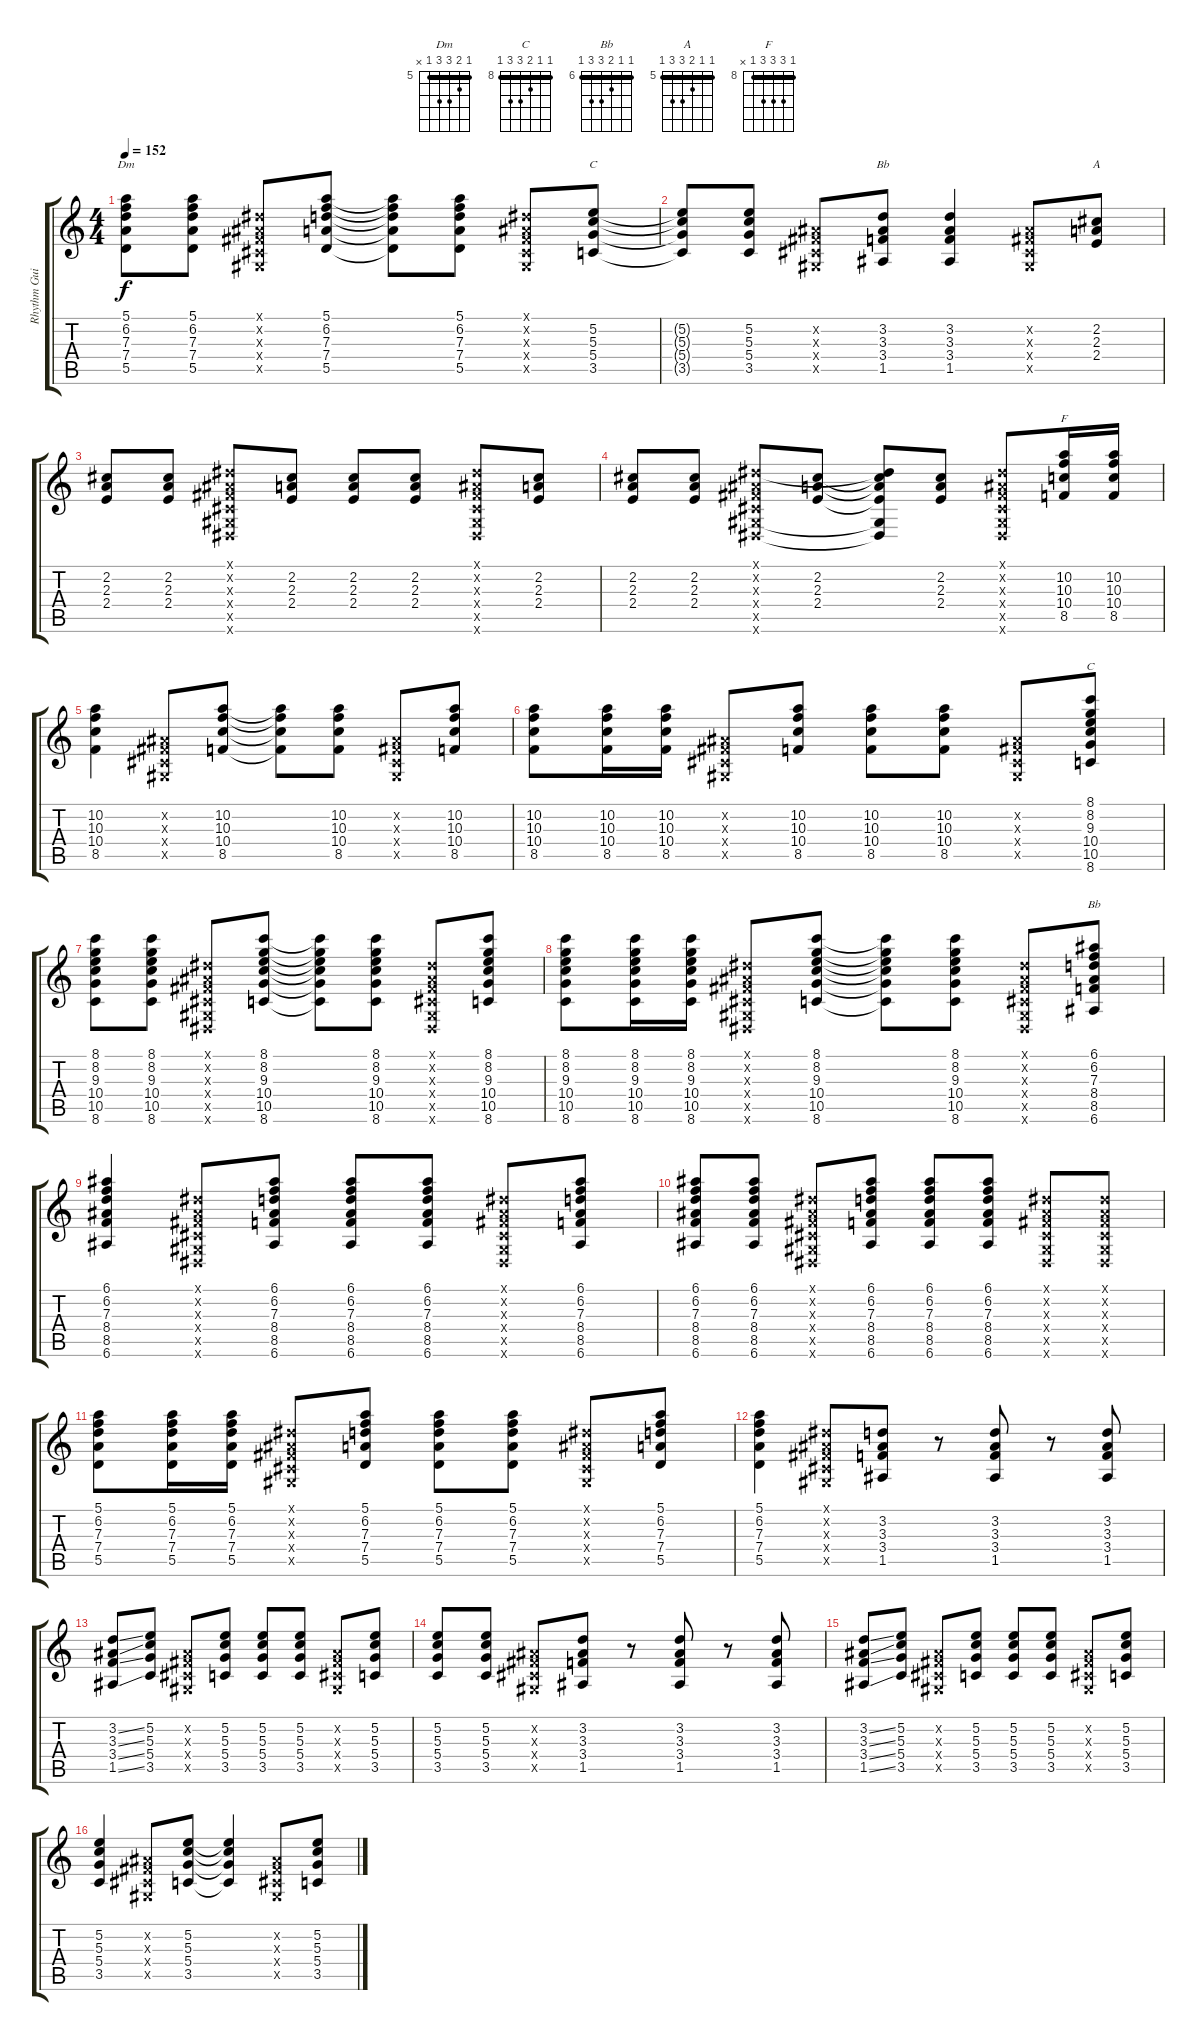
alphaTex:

\track ("Rhythm Guitar" "Rhythm Gui") {instrument electricguitarjazz}
\staff {score tabs}
\tuning (E4 B3 G3 D3 A2 E2) {hide}
\chord ("Dm" 5 6 7 7 5 x) {firstfret 5 barre 5}
\chord ("C" 3 5 5 5 3 x) {barre 3}
\chord ("Bb" 1 3 3 3 1 x) {barre 1}
\chord ("A" 5 5 6 7 7 5) {firstfret 5 barre 5}
\chord ("F" 8 10 10 10 8 x) {firstfret 8 barre 8}
\chord ("C" 8 8 9 10 10 8) {firstfret 8 barre 8}
\chord ("Bb" 6 6 7 8 8 6) {firstfret 6 barre 6}
\ts (4 4)
\tempo 152
\clef g2
\ks c
(5.1 6.2 7.3 7.4 5.5).8{ch "Dm" dy f} (5.1 6.2 7.3 7.4 5.5).8 (-1.1{x} -1.2{x} -1.3{x} -1.4{x} -1.5{x}).8 (5.1 6.2 7.3 7.4 5.5).8 (5.1{t} 6.2{t} 7.3{t} 7.4{t} 5.5{t}).8 (5.1 6.2 7.3 7.4 5.5).8 (-1.1{x} -1.2{x} -1.3{x} -1.4{x} -1.5{x}).8 (5.2 5.3 5.4 3.5).8{ch "C"} |
(5.2{t} 5.3{t} 5.4{t} 3.5{t}).8 (5.2 5.3 5.4 3.5).8 (-1.2{x} -1.3{x} -1.4{x} -1.5{x}).8 (3.2 3.3 3.4 1.5).8{ch "Bb"} (3.2 3.3 3.4 1.5).4 (-1.2{x} -1.3{x} -1.4{x} -1.5{x}).8 (2.2 2.3 2.4).8{ch "A"} |
(2.2 2.3 2.4).8 (2.2 2.3 2.4).8 (-1.1{x} -1.2{x} -1.3{x} -1.4{x} -1.5{x} -1.6{x}).8 (2.2 2.3 2.4).8 (2.2 2.3 2.4).8 (2.2 2.3 2.4).8 (-1.1{x} -1.2{x} -1.3{x} -1.4{x} -1.5{x} -1.6{x}).8 (2.2 2.3 2.4).8 |
(2.2 2.3 2.4).8 (2.2 2.3 2.4).8 (-1.1{x} -1.2{x} -1.3{x} -1.4{x} -1.5{x} -1.6{x}).8 (2.2 2.3 2.4).8 (-1.1{t} 2.2{t} 2.3{t} 2.4{t} -1.5{t} -1.6{t}).8 (2.2 2.3 2.4).8 (-1.1{x} -1.2{x} -1.3{x} -1.4{x} -1.5{x} -1.6{x}).8 (10.2 10.3 10.4 8.5).16{ch "F"} (10.2 10.3 10.4 8.5).16 |
(10.2 10.3 10.4 8.5).4 (-1.2{x} -1.3{x} -1.4{x} -1.5{x}).8 (10.2 10.3 10.4 8.5).8 (10.2{t} 10.3{t} 10.4{t} 8.5{t}).8 (10.2 10.3 10.4 8.5).8 (-1.2{x} -1.3{x} -1.4{x} -1.5{x}).8 (10.2 10.3 10.4 8.5).8 |
(10.2 10.3 10.4 8.5).8 (10.2 10.3 10.4 8.5).16 (10.2 10.3 10.4 8.5).16 (-1.2{x} -1.3{x} -1.4{x} -1.5{x}).8 (10.2 10.3 10.4 8.5).8 (10.2 10.3 10.4 8.5).8 (10.2 10.3 10.4 8.5).8 (-1.2{x} -1.3{x} -1.4{x} -1.5{x}).8 (8.1 8.2 9.3 10.4 10.5 8.6).8{ch "C"} |
(8.1 8.2 9.3 10.4 10.5 8.6).8 (8.1 8.2 9.3 10.4 10.5 8.6).8 (-1.1{x} -1.2{x} -1.3{x} -1.4{x} -1.5{x} -1.6{x}).8 (8.1 8.2 9.3 10.4 10.5 8.6).8 (8.1{t} 8.2{t} 9.3{t} 10.4{t} 10.5{t} 8.6{t}).8 (8.1 8.2 9.3 10.4 10.5 8.6).8 (-1.1{x} -1.2{x} -1.3{x} -1.4{x} -1.5{x} -1.6{x}).8 (8.1 8.2 9.3 10.4 10.5 8.6).8 |
(8.1 8.2 9.3 10.4 10.5 8.6).8 (8.1 8.2 9.3 10.4 10.5 8.6).16 (8.1 8.2 9.3 10.4 10.5 8.6).16 (-1.1{x} -1.2{x} -1.3{x} -1.4{x} -1.5{x} -1.6{x}).8 (8.1 8.2 9.3 10.4 10.5 8.6).8 (8.1{t} 8.2{t} 9.3{t} 10.4{t} 10.5{t} 8.6{t}).8 (8.1 8.2 9.3 10.4 10.5 8.6).8 (-1.1{x} -1.2{x} -1.3{x} -1.4{x} -1.5{x} -1.6{x}).8 (6.1 6.2 7.3 8.4 8.5 6.6).8{ch "Bb"} |
(6.1 6.2 7.3 8.4 8.5 6.6).4 (-1.1{x} -1.2{x} -1.3{x} -1.4{x} -1.5{x} -1.6{x}).8 (6.1 6.2 7.3 8.4 8.5 6.6).8 (6.1 6.2 7.3 8.4 8.5 6.6).8 (6.1 6.2 7.3 8.4 8.5 6.6).8 (-1.1{x} -1.2{x} -1.3{x} -1.4{x} -1.5{x} -1.6{x}).8 (6.1 6.2 7.3 8.4 8.5 6.6).8 |
(6.1 6.2 7.3 8.4 8.5 6.6).8 (6.1 6.2 7.3 8.4 8.5 6.6).8 (-1.1{x} -1.2{x} -1.3{x} -1.4{x} -1.5{x} -1.6{x}).8 (6.1 6.2 7.3 8.4 8.5 6.6).8 (6.1 6.2 7.3 8.4 8.5 6.6).8 (6.1 6.2 7.3 8.4 8.5 6.6).8 (-1.1{x} -1.2{x} -1.3{x} -1.4{x} -1.5{x} -1.6{x}).8 (-1.1{x} -1.2{x} -1.3{x} -1.4{x} -1.5{x} -1.6{x}).8 |
(5.1 6.2 7.3 7.4 5.5).8 (5.1 6.2 7.3 7.4 5.5).16 (5.1 6.2 7.3 7.4 5.5).16 (-1.1{x} -1.2{x} -1.3{x} -1.4{x} -1.5{x}).8 (5.1 6.2 7.3 7.4 5.5).8 (5.1 6.2 7.3 7.4 5.5).8 (5.1 6.2 7.3 7.4 5.5).8 (-1.1{x} -1.2{x} -1.3{x} -1.4{x} -1.5{x}).8 (5.1 6.2 7.3 7.4 5.5).8 |
(5.1 6.2 7.3 7.4 5.5).4 (-1.1{x} -1.2{x} -1.3{x} -1.4{x} -1.5{x}).8 (3.2 3.3 3.4 1.5).8 r.8 (3.2 3.3 3.4 1.5).8 r.8 (3.2 3.3 3.4 1.5).8 |
(3.2{ss} 3.3{ss} 3.4{ss} 1.5{ss}).8 (5.2 5.3 5.4 3.5).8 (-1.2{x} -1.3{x} -1.4{x} -1.5{x}).8 (5.2 5.3 5.4 3.5).8 (5.2 5.3 5.4 3.5).8 (5.2 5.3 5.4 3.5).8 (-1.2{x} -1.3{x} -1.4{x} -1.5{x}).8 (5.2 5.3 5.4 3.5).8 |
(5.2 5.3 5.4 3.5).8 (5.2 5.3 5.4 3.5).8 (-1.2{x} -1.3{x} -1.4{x} -1.5{x}).8 (3.2 3.3 3.4 1.5).8 r.8 (3.2 3.3 3.4 1.5).8 r.8 (3.2 3.3 3.4 1.5).8 |
(3.2{ss} 3.3{ss} 3.4{ss} 1.5{ss}).8 (5.2 5.3 5.4 3.5).8 (-1.2{x} -1.3{x} -1.4{x} -1.5{x}).8 (5.2 5.3 5.4 3.5).8 (5.2 5.3 5.4 3.5).8 (5.2 5.3 5.4 3.5).8 (-1.2{x} -1.3{x} -1.4{x} -1.5{x}).8 (5.2 5.3 5.4 3.5).8 |
(5.2 5.3 5.4 3.5).4 (-1.2{x} -1.3{x} -1.4{x} -1.5{x}).8 (5.2 5.3 5.4 3.5).8 (5.2{t} 5.3{t} 5.4{t} 3.5{t}).4 (-1.2{x} -1.3{x} -1.4{x} -1.5{x}).8 (5.2 5.3 5.4 3.5).8
